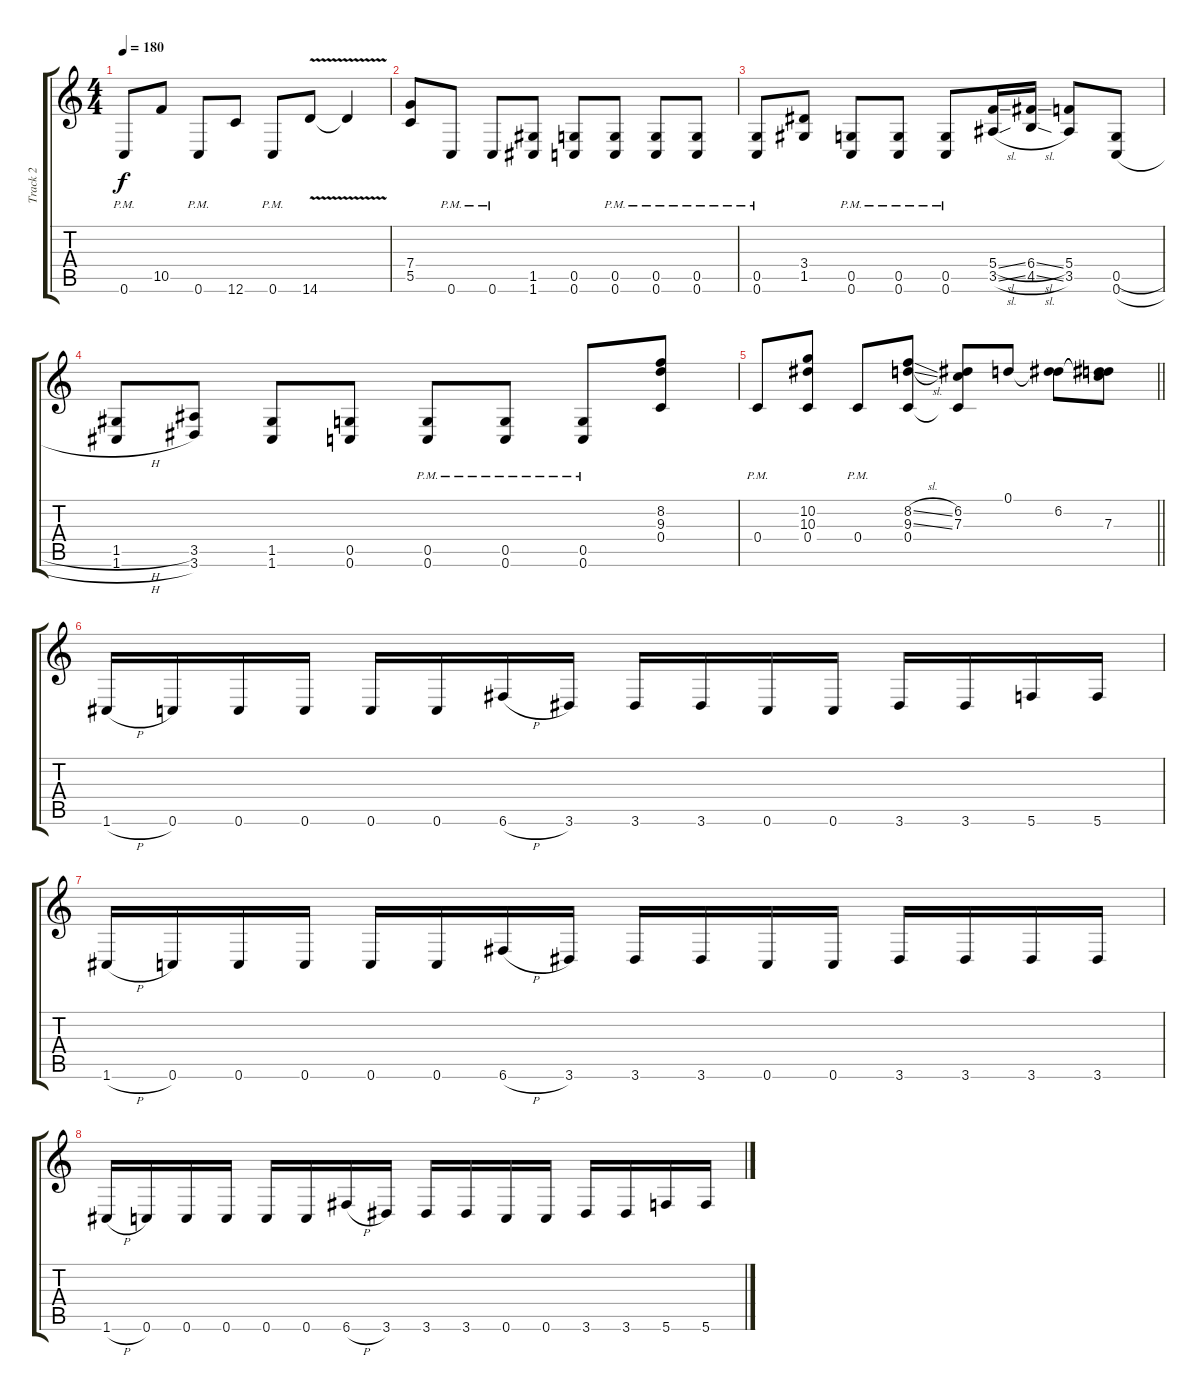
\track ("Track 2" "Track 2") {instrument distortionguitar}
\staff {score tabs}
\tuning (D4 A3 F3 C3 G2 C2) {hide}
\ts (4 4)
\tempo 180
\clef g2
\ks c
0.6{pm}.8{dy f} 10.5.8 0.6{pm}.8 12.6.8 0.6{pm}.8 14.6{v}.8 14.6{t}.4 |
(7.4 5.5).8 0.6{pm}.8 0.6{pm}.8 (1.5 1.6).8 (0.5 0.6).8 (0.5{pm} 0.6{pm}).8 (0.5{pm} 0.6{pm}).8 (0.5{pm} 0.6{pm}).8 |
(0.5{pm} 0.6{pm}).8 (3.4 1.5).8 (0.5{pm} 0.6{pm}).8 (0.5{pm} 0.6{pm}).8 (0.5{pm} 0.6{pm}).8 (5.4{sl} 3.5{sl}).16 (6.4{sl} 4.5{sl}).16 (5.4 3.5).8 (0.5{h} 0.6{h}).8 |
(1.5{h} 1.6{h}).8 (3.5 3.6).8 (1.5 1.6).8 (0.5 0.6).8 (0.5{pm} 0.6{pm}).8 (0.5{pm} 0.6{pm}).8 (0.5{pm} 0.6{pm}).8 (8.2 9.3 0.4).8 |
\barLineRight lightlight
0.4{pm}.8 (10.2 10.3 0.4).8 0.4{pm}.8 (8.2{sl} 9.3{sl} 0.4).8 (6.2 7.3 0.4{t}).8 0.1.8 (0.1{t} 6.2).8 (0.1{t} 6.2{t} 7.3).8 |
\section ("" "")
1.6{h}.16 0.6.16 0.6.16 0.6.16 0.6.16 0.6.16 6.6{h}.16 3.6.16 3.6.16 3.6.16 0.6.16 0.6.16 3.6.16 3.6.16 5.6.16 5.6.16 |
1.6{h}.16 0.6.16 0.6.16 0.6.16 0.6.16 0.6.16 6.6{h}.16 3.6.16 3.6.16 3.6.16 0.6.16 0.6.16 3.6.16 3.6.16 3.6.16 3.6.16 |
1.6{h}.16 0.6.16 0.6.16 0.6.16 0.6.16 0.6.16 6.6{h}.16 3.6.16 3.6.16 3.6.16 0.6.16 0.6.16 3.6.16 3.6.16 5.6.16 5.6.16
